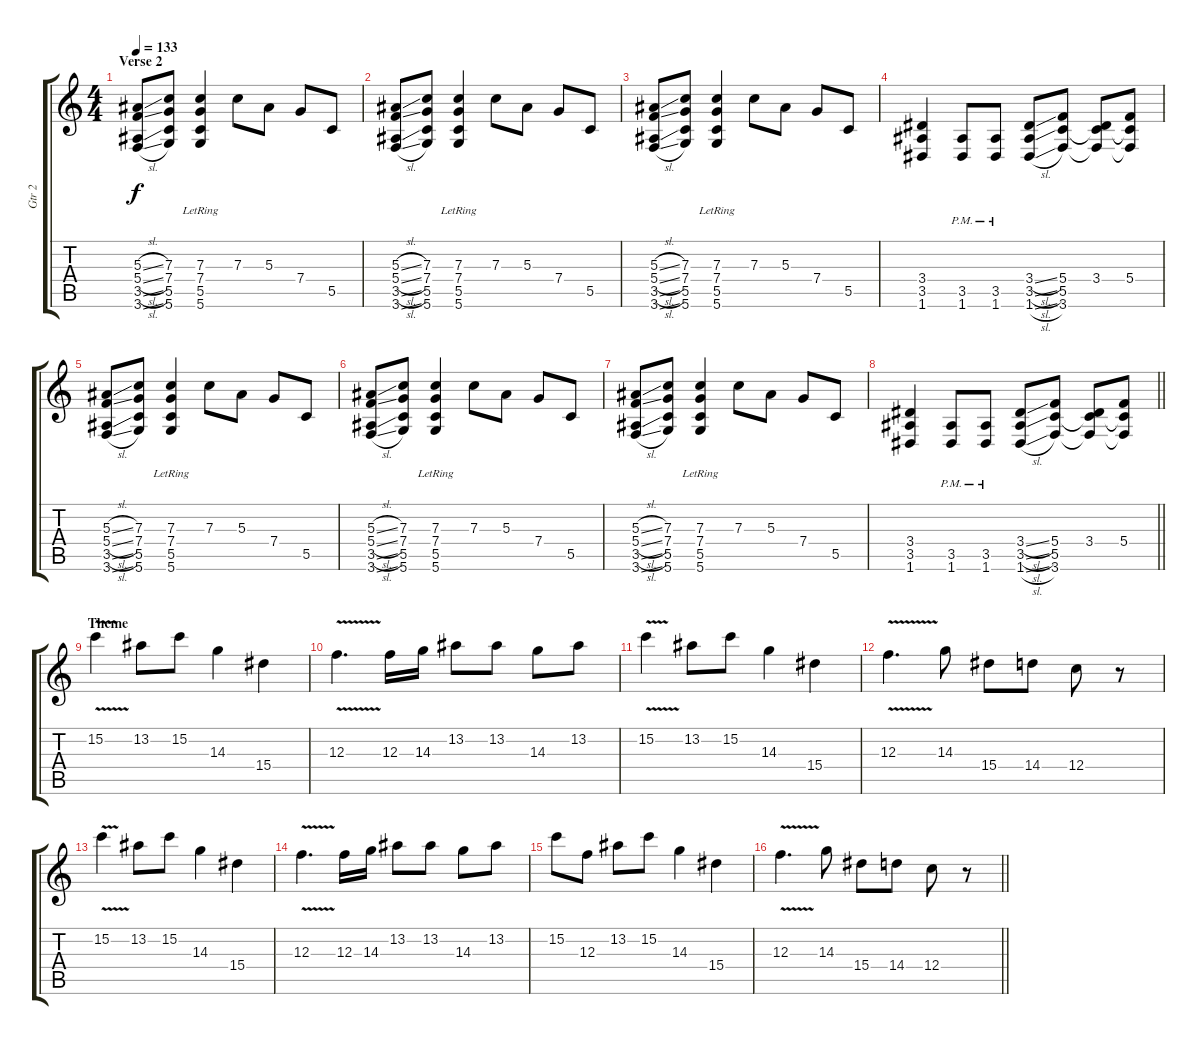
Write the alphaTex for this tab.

\track ("Gtr 2" "Gtr 2") {instrument distortionguitar}
\staff {score tabs}
\tuning (D4 A3 F3 C3 G2 D2) {hide}
\ts (4 4)
\section ("" "Verse 2")
\tempo 133
\clef g2
\ks c
(5.3{sl} 5.4{sl} 3.5{sl} 3.6{sl}).8{dy f} (7.3 7.4 5.5 5.6).8 (7.3{lr} 7.4{lr} 5.5{lr} 5.6{lr}).4 7.3.8 5.3.8 7.4.8 5.5.8 |
(5.3{sl} 5.4{sl} 3.5{sl} 3.6{sl}).8 (7.3 7.4 5.5 5.6).8 (7.3{lr} 7.4{lr} 5.5{lr} 5.6{lr}).4 7.3.8 5.3.8 7.4.8 5.5.8 |
(5.3{sl} 5.4{sl} 3.5{sl} 3.6{sl}).8 (7.3 7.4 5.5 5.6).8 (7.3{lr} 7.4{lr} 5.5{lr} 5.6{lr}).4 7.3.8 5.3.8 7.4.8 5.5.8 |
(3.4 3.5 1.6).4 (3.5{pm} 1.6{pm}).8 (3.5{pm} 1.6{pm}).8 (3.4{sl} 3.5{sl} 1.6{sl}).8 (5.4 5.5 3.6).8 (3.4 5.5{t} 3.6{t}).8 (5.4 5.5{t} 3.6{t}).8 |
(5.3{sl} 5.4{sl} 3.5{sl} 3.6{sl}).8 (7.3 7.4 5.5 5.6).8 (7.3{lr} 7.4{lr} 5.5{lr} 5.6{lr}).4 7.3.8 5.3.8 7.4.8 5.5.8 |
(5.3{sl} 5.4{sl} 3.5{sl} 3.6{sl}).8 (7.3 7.4 5.5 5.6).8 (7.3{lr} 7.4{lr} 5.5{lr} 5.6{lr}).4 7.3.8 5.3.8 7.4.8 5.5.8 |
(5.3{sl} 5.4{sl} 3.5{sl} 3.6{sl}).8 (7.3 7.4 5.5 5.6).8 (7.3{lr} 7.4{lr} 5.5{lr} 5.6{lr}).4 7.3.8 5.3.8 7.4.8 5.5.8 |
\barLineRight lightlight
(3.4 3.5 1.6).4 (3.5{pm} 1.6{pm}).8 (3.5{pm} 1.6{pm}).8 (3.4{sl} 3.5{sl} 1.6{sl}).8 (5.4 5.5 3.6).8 (3.4 5.5{t} 3.6{t}).8 (5.4 5.5{t} 3.6{t}).8 |
\section ("" "Theme")
15.2{v}.4 13.2.8 15.2.8 14.3.4 15.4.4 |
12.3{v}.4{d} 12.3.16 14.3.16 13.2.8 13.2.8 14.3.8 13.2.8 |
15.2{v}.4 13.2.8 15.2.8 14.3.4 15.4.4 |
12.3{v}.4{d} 14.3.8 15.4.8 14.4.8 12.4.8 r.8 |
15.2{v}.4 13.2.8 15.2.8 14.3.4 15.4.4 |
12.3{v}.4{d} 12.3.16 14.3.16 13.2.8 13.2.8 14.3.8 13.2.8 |
15.2.8 12.3.8 13.2.8 15.2.8 14.3.4 15.4.4 |
\barLineRight lightlight
12.3{v}.4{d} 14.3.8 15.4.8 14.4.8 12.4.8 r.8
